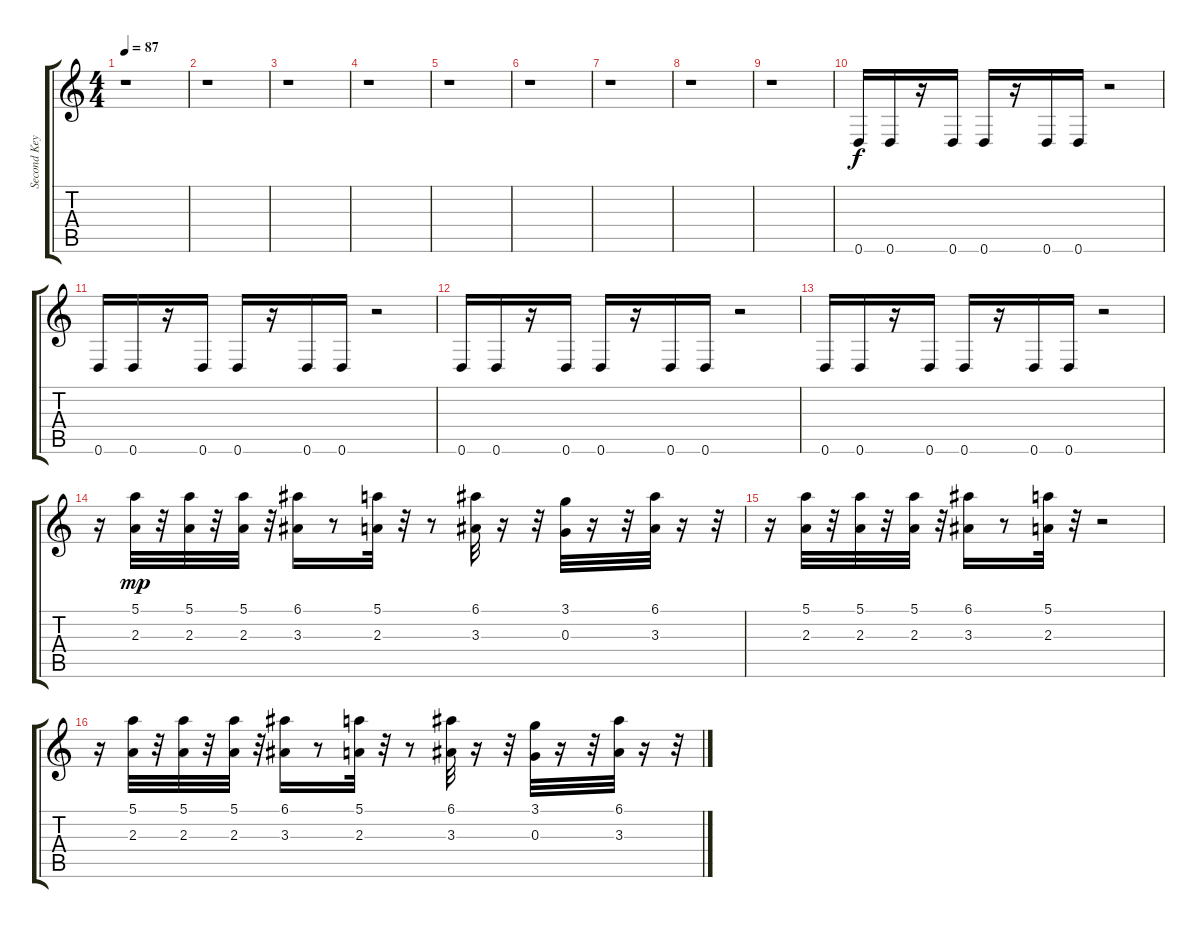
\track ("Second Keyboard" "Second Key") {instrument synthbass1}
\staff {score tabs}
\tuning (E4 B3 G3 D3 A2 D2) {hide}
\ts (4 4)
\tempo 87
\clef g2
\ks c
r.1{dy f} |
r.1 |
r.1 |
r.1 |
r.1 |
r.1 |
r.1 |
r.1 |
r.1 |
0.6.16 0.6.16 r.16 0.6.16 0.6.16 r.16 0.6.16 0.6.16 r.2 |
0.6.16 0.6.16 r.16 0.6.16 0.6.16 r.16 0.6.16 0.6.16 r.2 |
0.6.16 0.6.16 r.16 0.6.16 0.6.16 r.16 0.6.16 0.6.16 r.2 |
0.6.16 0.6.16 r.16 0.6.16 0.6.16 r.16 0.6.16 0.6.16 r.2 |
r.16 (5.1 2.3).32{dy mp} r.32 (5.1 2.3).32 r.32 (5.1 2.3).32 r.32 (6.1 3.3).16 r.8 (5.1 2.3).32 r.32 r.8 (6.1 3.3).32 r.16 r.32 (3.1 0.3).32 r.16 r.32 (6.1 3.3).32 r.16 r.32 |
r.16 (5.1 2.3).32 r.32 (5.1 2.3).32 r.32 (5.1 2.3).32 r.32 (6.1 3.3).16 r.8 (5.1 2.3).32 r.32 r.2 |
r.16 (5.1 2.3).32 r.32 (5.1 2.3).32 r.32 (5.1 2.3).32 r.32 (6.1 3.3).16 r.8 (5.1 2.3).32 r.32 r.8 (6.1 3.3).32 r.16 r.32 (3.1 0.3).32 r.16 r.32 (6.1 3.3).32 r.16 r.32
